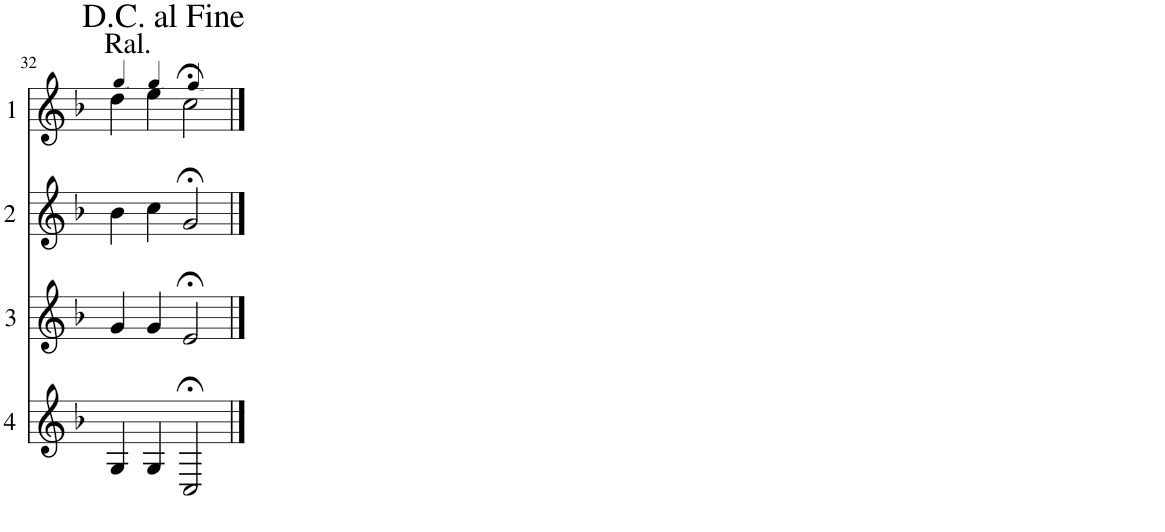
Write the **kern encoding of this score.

**kern	**kern	**kern	**kern
*part4	*part3	*part2	*part1
*staff4	*staff3	*staff2	*staff1
*I"Cor 4	*I"Cor 3	*I"Cor 2	*I"Cor 1
!!LO:PB:g=z
*clefG2	*clefG2	*clefG2	*clefG2
*Trd4c7	*Trd4c7	*Trd4c7	*Trd4c7
*k[b-]	*k[b-]	*k[b-]	*k[b-]
*M4/4	*M4/4	*M4/4	*M4/4
*MM80	*MM80	*MM80	*MM80
=32	=32	=32	=32
!	!	!	!LO:TX:a:t=Ral.
4G/	4g/	4b-\	4dd\
*	*	*	*MM70
4G/	4g/	4cc\	4ee\
*	*	*	*MM60
2C;</	2e;</	2g;</	2cc;<\
==	==	==	==
*-	*-	*-	*-
